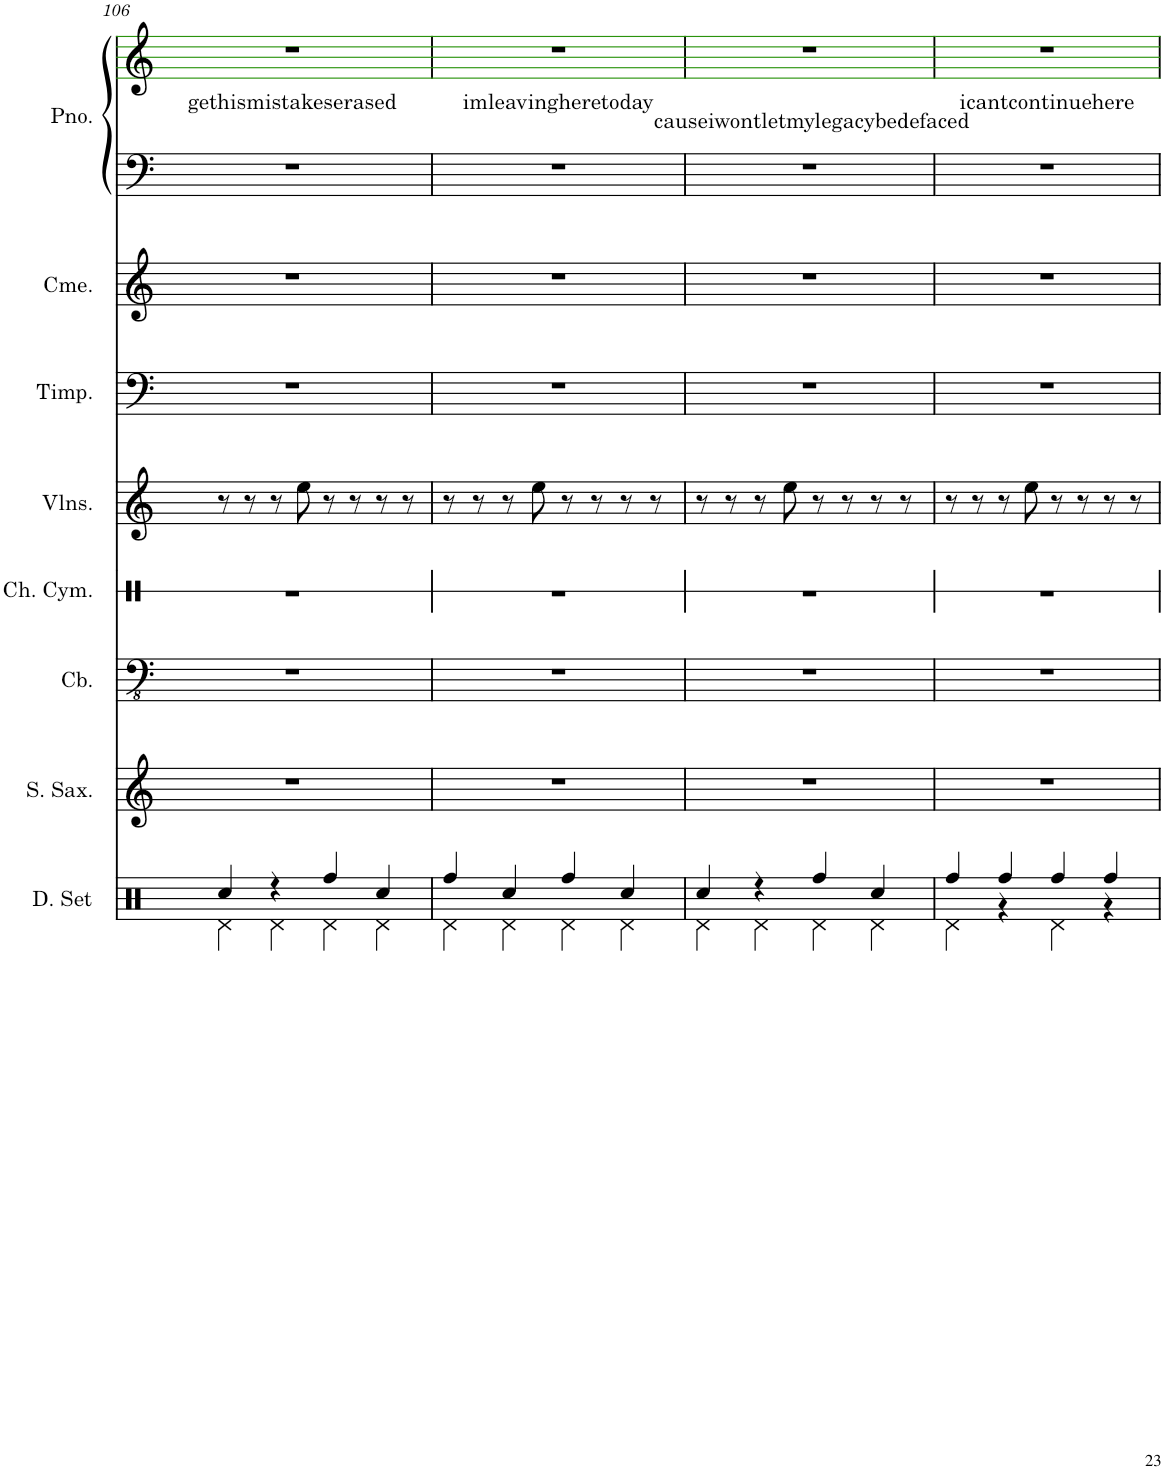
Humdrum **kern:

**kern	**kern	**kern	**kern	**kern	**kern	**kern	**kern	**kern	**text
*part8	*part7	*part6	*part5	*part4	*part3	*part2	*part1	*part1	*part1
*staff9	*staff8	*staff7	*staff6	*staff5	*staff4	*staff3	*staff2	*staff1	*staff1
*I"Drumset	*I"Soprano Saxophone	*I"Contrabass	*I"Chinese Cymbal	*I"Violins	*I"Timpani	*I"Chimes	*I"Grand Piano	*	*
*I'D. Set	*I'S. Sax.	*I'Cb.	*I'Ch. Cym.	*I'Vlns.	*I'Timp.	*I'Cme.	*I'Pno.	*	*
!!LO:PB:g=z
*clefX	*clefG2	*clefFv4	*clefX	*clefG2	*clefF4	*clefG2	*clefF4	*clefG2	*
*	*ITrd1c2	*ITrd7c12	*	*	*	*	*	*	*
*k[]	*k[]	*k[]	*k[]	*k[]	*k[]	*k[]	*k[]	*k[]	*
*M4/4	*M4/4	*M4/4	*M4/4	*M4/4	*M4/4	*M4/4	*M4/4	*M4/4	*
=106	=106	=106	=106	=106	=106	=106	=106	=106	=106
*^	*	*	*	*	*	*	*	*	*
!	!	!	!	!	!	!	!	!	!	!LO:LY:b
4Rcc/	4Rd\	1r	1r	1r	8r	1r	1r	1r	1r	gethismistakeserased
.	.	.	.	.	8r	.	.	.	.	.
4r	4Rd\	.	.	.	8r	.	.	.	.	.
.	.	.	.	.	8ee\	.	.	.	.	.
4Rff/	4Rd\	.	.	.	8r	.	.	.	.	.
.	.	.	.	.	8r	.	.	.	.	.
4Rcc/	4Rd\	.	.	.	8r	.	.	.	.	.
.	.	.	.	.	8r	.	.	.	.	.
=107	=107	=107	=107	=107	=107	=107	=107	=107	=107	=107
!	!	!	!	!	!	!	!	!	!	!LO:LY:b
4Rff/	4Rd\	1r	1r	1r	8r	1r	1r	1r	1r	imleavingheretoday
.	.	.	.	.	8r	.	.	.	.	.
4Rcc/	4Rd\	.	.	.	8r	.	.	.	.	.
.	.	.	.	.	8ee\	.	.	.	.	.
4Rff/	4Rd\	.	.	.	8r	.	.	.	.	.
.	.	.	.	.	8r	.	.	.	.	.
4Rcc/	4Rd\	.	.	.	8r	.	.	.	.	.
.	.	.	.	.	8r	.	.	.	.	.
=108	=108	=108	=108	=108	=108	=108	=108	=108	=108	=108
!	!	!	!	!	!	!	!	!	!	!LO:LY:b
4Rcc/	4Rd\	1r	1r	1r	8r	1r	1r	1r	1r	causeiwontletmylegacybedefaced
.	.	.	.	.	8r	.	.	.	.	.
4r	4Rd\	.	.	.	8r	.	.	.	.	.
.	.	.	.	.	8ee\	.	.	.	.	.
4Rff/	4Rd\	.	.	.	8r	.	.	.	.	.
.	.	.	.	.	8r	.	.	.	.	.
4Rcc/	4Rd\	.	.	.	8r	.	.	.	.	.
.	.	.	.	.	8r	.	.	.	.	.
=109	=109	=109	=109	=109	=109	=109	=109	=109	=109	=109
!	!	!	!	!	!	!	!	!	!	!LO:LY:b
4Rff/	4Rd\	1r	1r	1r	8r	1r	1r	1r	1r	icantcontinuehere
.	.	.	.	.	8r	.	.	.	.	.
4Rff/	4r	.	.	.	8r	.	.	.	.	.
.	.	.	.	.	8ee\	.	.	.	.	.
4Rff/	4Rd\	.	.	.	8r	.	.	.	.	.
.	.	.	.	.	8r	.	.	.	.	.
4Rff/	4r	.	.	.	8r	.	.	.	.	.
.	.	.	.	.	8r	.	.	.	.	.
*v	*v	*	*	*	*	*	*	*	*	*
=	=	=	=	=	=	=	=	=	=
*-	*-	*-	*-	*-	*-	*-	*-	*-	*-
